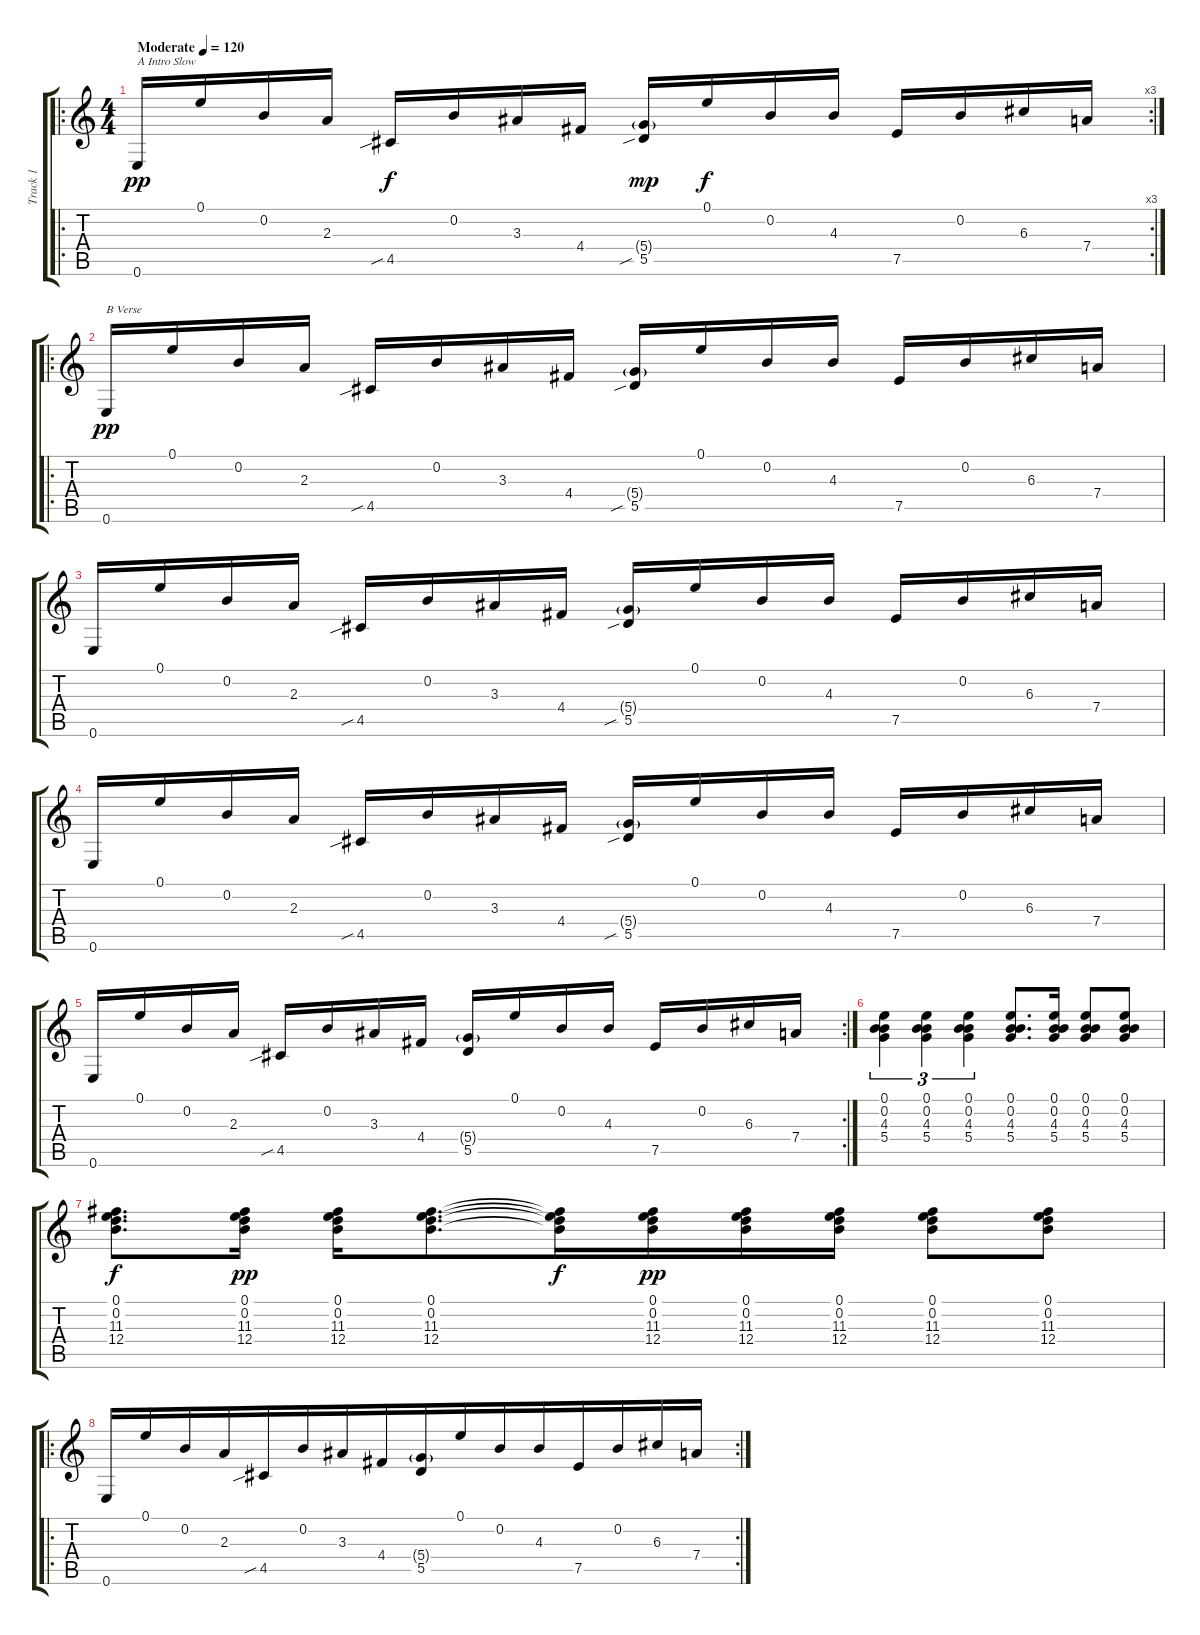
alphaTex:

\track ("Track 1" "Track 1") {instrument electricguitarclean}
\staff {score tabs}
\tuning (E4 B3 G3 D3 A2 E2) {hide}
\ro
\rc 3
\ts (4 4)
\tempo (120 "Moderate")
\clef g2
\ks c
0.6.16{txt "A Intro Slow" dy pp instrument electricguitarclean} 0.1.16 0.2.16 2.3.16 4.5{sib}.16{dy f} 0.2.16 3.3.16 4.4.16 (5.4{g} 5.5{sib}).16{dy mp} 0.1.16{dy f} 0.2.16 4.3.16 7.5.16 0.2.16 6.3.16 7.4.16 |
\ro
0.6.16{txt "B Verse" dy pp} 0.1.16 0.2.16 2.3.16 4.5{sib}.16 0.2.16 3.3.16 4.4.16 (5.4{g} 5.5{sib}).16 0.1.16 0.2.16 4.3.16 7.5.16 0.2.16 6.3.16 7.4.16 |
0.6.16 0.1.16 0.2.16 2.3.16 4.5{sib}.16 0.2.16 3.3.16 4.4.16 (5.4{g} 5.5{sib}).16 0.1.16 0.2.16 4.3.16 7.5.16 0.2.16 6.3.16 7.4.16 |
0.6.16 0.1.16 0.2.16 2.3.16 4.5{sib}.16 0.2.16 3.3.16 4.4.16 (5.4{g} 5.5{sib}).16 0.1.16 0.2.16 4.3.16 7.5.16 0.2.16 6.3.16 7.4.16 |
\rc 2
0.6.16 0.1.16 0.2.16 2.3.16 4.5{sib}.16 0.2.16 3.3.16 4.4.16 (5.4{g} 5.5).16 0.1.16 0.2.16 4.3.16 7.5.16 0.2.16 6.3.16 7.4.16 |
(0.1 0.2 4.3 5.4).4{tu (3 2)} (0.1 0.2 4.3 5.4).4{tu (3 2)} (0.1 0.2 4.3 5.4).4{tu (3 2)} (0.1 0.2 4.3 5.4).8{d beam Up} (0.1 0.2 4.3 5.4).16 (0.1 0.2 4.3 5.4).8{beam Up} (0.1 0.2 4.3 5.4).8{beam Up} |
(0.1 0.2 11.3 12.4).8{d dy f} (0.1 0.2 11.3 12.4).16{dy pp} (0.1 0.2 11.3 12.4).16 (0.1 0.2 11.3 12.4).8{d beam merge} (0.1{t} 0.2{t} 11.3{t} 12.4{t}).16{dy f beam merge} (0.1 0.2 11.3 12.4).16{dy pp beam merge} (0.1 0.2 11.3 12.4).16 (0.1 0.2 11.3 12.4).16 (0.1 0.2 11.3 12.4).8 (0.1 0.2 11.3 12.4).8 |
\ro
\rc 2
0.6.16 0.1.16 0.2.16 2.3.16{beam merge} 4.5{sib}.16 0.2.16 3.3.16 4.4.16{beam merge} (5.4{g} 5.5).16 0.1.16 0.2.16 4.3.16{beam merge} 7.5.16 0.2.16 6.3.16 7.4.16
